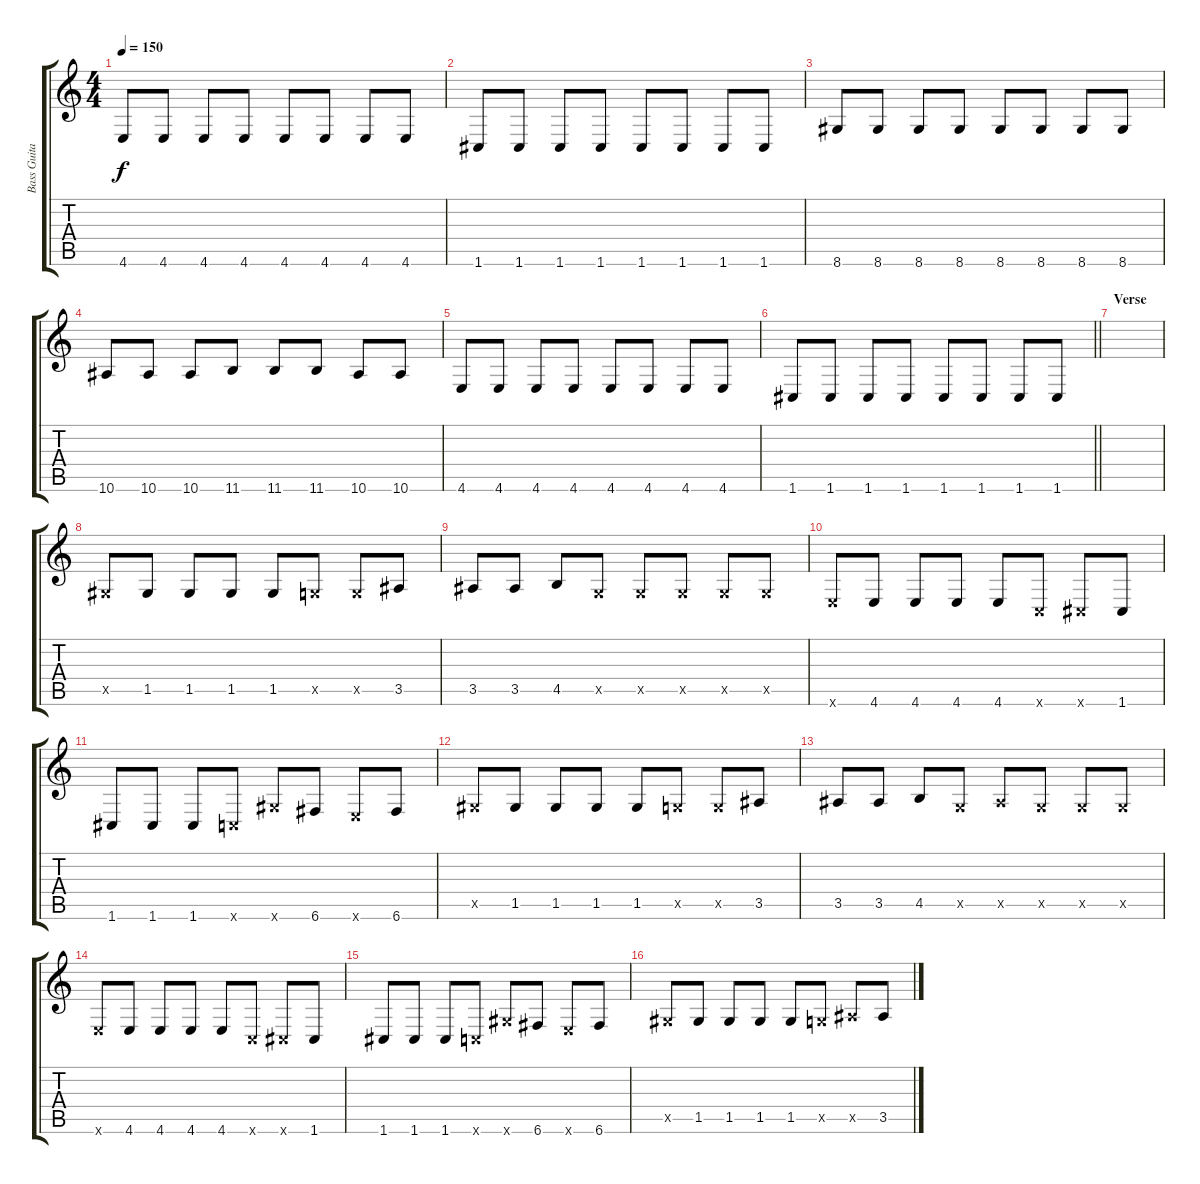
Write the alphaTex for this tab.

\track ("Bass Guitar" "Bass Guita") {instrument electricbasspick}
\staff {score tabs}
\tuning (D4 A3 F3 C3 G2 C2) {hide}
\ts (4 4)
\tempo 150
\clef g2
\ks c
4.6.8{dy f} 4.6.8 4.6.8 4.6.8 4.6.8 4.6.8 4.6.8 4.6.8 |
1.6.8 1.6.8 1.6.8 1.6.8 1.6.8 1.6.8 1.6.8 1.6.8 |
8.6.8 8.6.8 8.6.8 8.6.8 8.6.8 8.6.8 8.6.8 8.6.8 |
10.6.8 10.6.8 10.6.8 11.6.8 11.6.8 11.6.8 10.6.8 10.6.8 |
4.6.8 4.6.8 4.6.8 4.6.8 4.6.8 4.6.8 4.6.8 4.6.8 |
\barLineRight lightlight
1.6.8 1.6.8 1.6.8 1.6.8 1.6.8 1.6.8 1.6.8 1.6.8 |
\section ("" "Verse ")
|
1.5{x}.8 1.5.8 1.5.8 1.5.8 1.5.8 0.5{x}.8 0.5{x}.8 3.5.8 |
3.5.8 3.5.8 4.5.8 0.5{x}.8 0.5{x}.8 0.5{x}.8 0.5{x}.8 0.5{x}.8 |
4.6{x}.8 4.6.8 4.6.8 4.6.8 4.6.8 0.6{x}.8 1.6{x}.8 1.6.8 |
1.6.8 1.6.8 1.6.8 0.6{x}.8 8.6{x}.8 6.6.8 4.6{x}.8 6.6.8 |
1.5{x}.8 1.5.8 1.5.8 1.5.8 1.5.8 0.5{x}.8 0.5{x}.8 3.5.8 |
3.5.8 3.5.8 4.5.8 0.5{x}.8 3.5{x}.8 0.5{x}.8 0.5{x}.8 0.5{x}.8 |
4.6{x}.8 4.6.8 4.6.8 4.6.8 4.6.8 0.6{x}.8 1.6{x}.8 1.6.8 |
1.6.8 1.6.8 1.6.8 0.6{x}.8 8.6{x}.8 6.6.8 4.6{x}.8 6.6.8 |
1.5{x}.8 1.5.8 1.5.8 1.5.8 1.5.8 0.5{x}.8 3.5{x}.8 3.5.8
